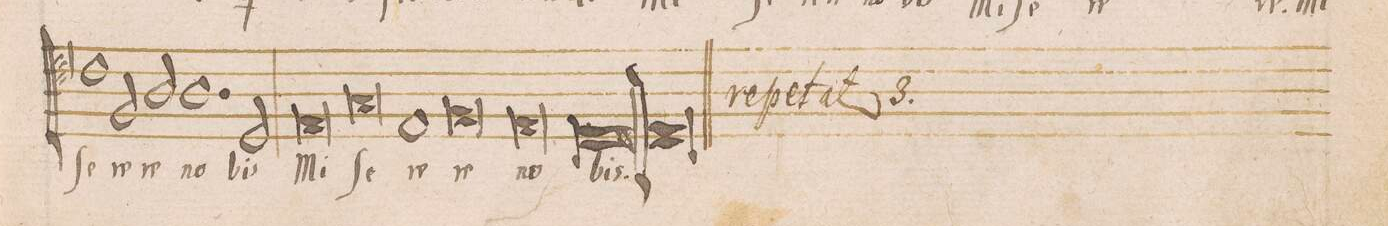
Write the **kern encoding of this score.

**kern	**text
*I"TENOR	*
*clefC4	*
*k[]	*
*met(C|)	*
*M2/1	*
1c	-ſe-
2F/	-re-
2A/	-re
=21-	=21-
1.A	no-
2D/	-bis
=22	=22
0E	mi-
=23-	=23-
0G	-ſe-
=24-	=24-
1E	-re-
0F	-re
=25-	=25-
0E	no-
=26-	=26-
00D/	-bis.
=-	=-
*-	*-
